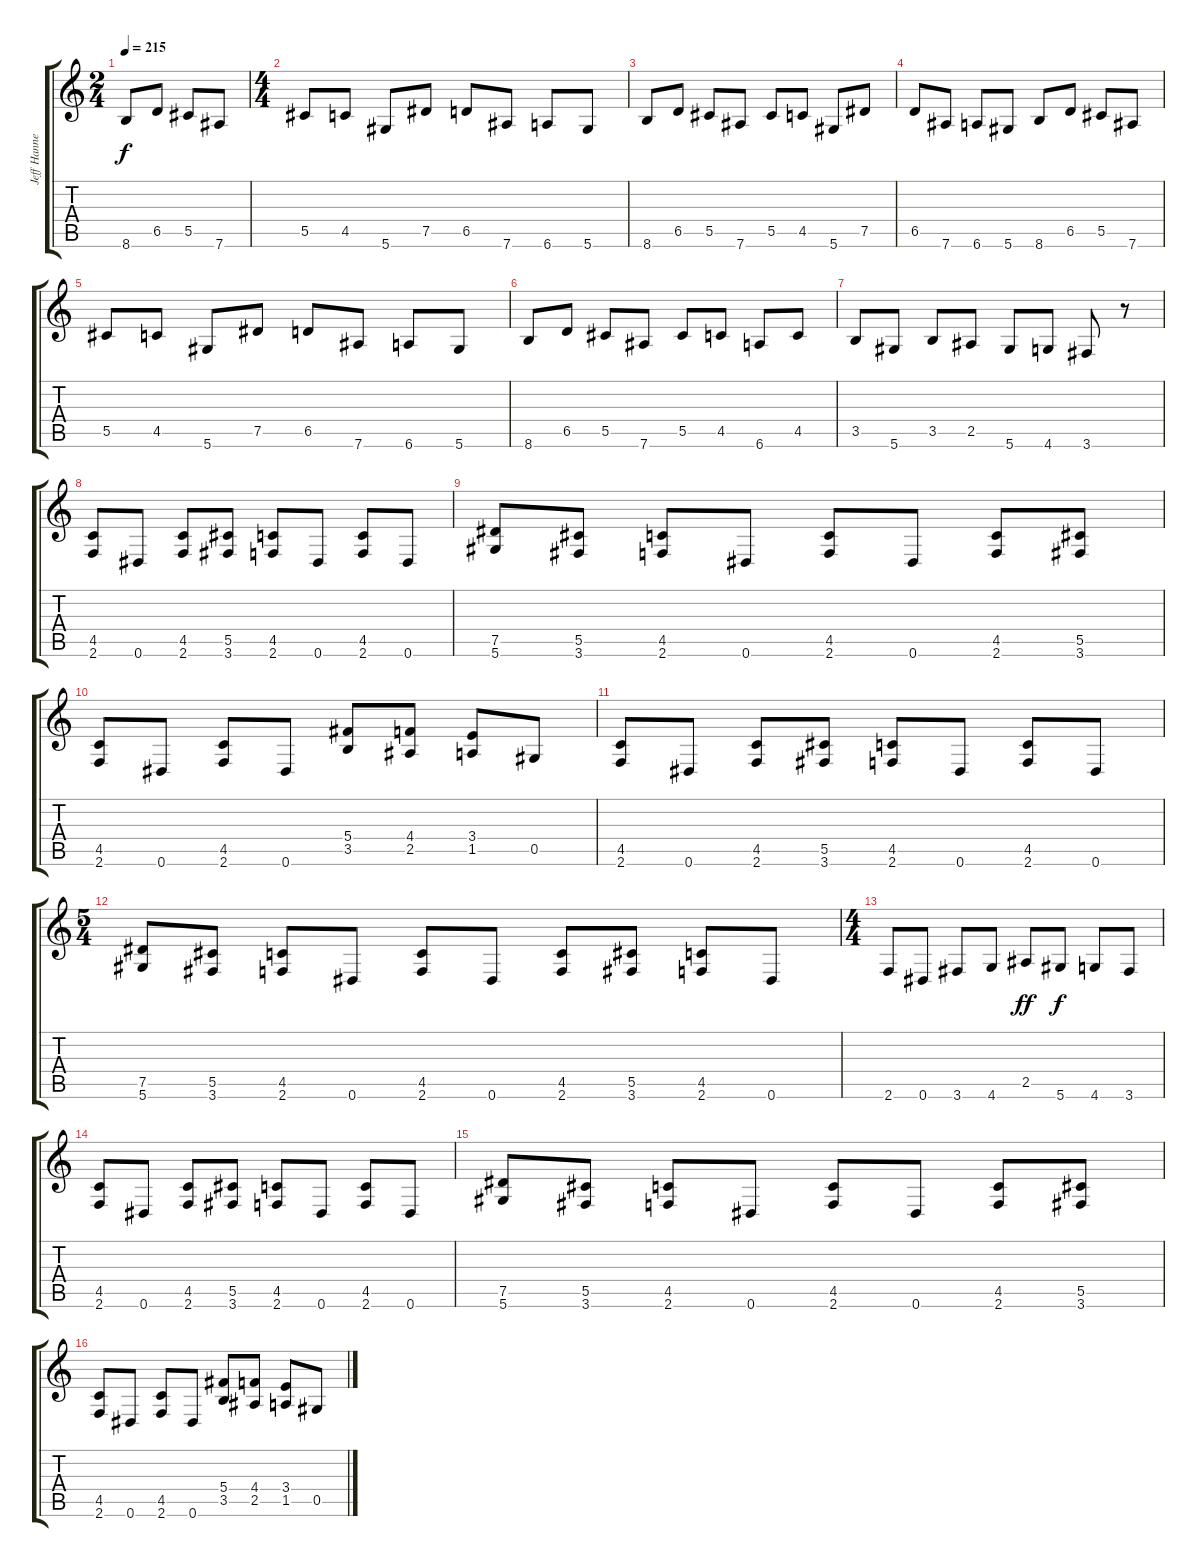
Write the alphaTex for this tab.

\track ("Jeff Hannemann" "Jeff Hanne") {instrument distortionguitar}
\staff {score tabs}
\tuning (Eb4 Bb3 Gb3 Db3 Ab2 Eb2) {hide}
\ts (2 4)
\tempo 215
\clef g2
\ks c
8.6.8{dy f instrument distortionguitar} 6.5.8 5.5.8 7.6.8 |
\ts (4 4)
5.5.8 4.5.8 5.6.8 7.5.8 6.5.8 7.6.8 6.6.8 5.6.8 |
8.6.8 6.5.8 5.5.8 7.6.8 5.5.8 4.5.8 5.6.8 7.5.8 |
6.5.8 7.6.8 6.6.8 5.6.8 8.6.8 6.5.8 5.5.8 7.6.8 |
5.5.8 4.5.8 5.6.8 7.5.8 6.5.8 7.6.8 6.6.8 5.6.8 |
8.6.8 6.5.8 5.5.8 7.6.8 5.5.8 4.5.8 6.6.8 4.5.8 |
3.5.8 5.6.8 3.5.8 2.5.8 5.6.8 4.6.8 3.6.8 r.8 |
(4.5 2.6).8 0.6.8 (4.5 2.6).8 (5.5 3.6).8 (4.5 2.6).8 0.6.8 (4.5 2.6).8 0.6.8 |
(7.5 5.6).8 (5.5 3.6).8 (4.5 2.6).8 0.6.8 (4.5 2.6).8 0.6.8 (4.5 2.6).8 (5.5 3.6).8 |
(4.5 2.6).8 0.6.8 (4.5 2.6).8 0.6.8 (5.4 3.5).8 (4.4 2.5).8 (3.4 1.5).8 0.5.8 |
(4.5 2.6).8 0.6.8 (4.5 2.6).8 (5.5 3.6).8 (4.5 2.6).8 0.6.8 (4.5 2.6).8 0.6.8 |
\ts (5 4)
(7.5 5.6).8 (5.5 3.6).8 (4.5 2.6).8 0.6.8 (4.5 2.6).8 0.6.8 (4.5 2.6).8 (5.5 3.6).8 (4.5 2.6).8 0.6.8 |
\ts (4 4)
2.6.8 0.6.8 3.6.8 4.6.8 2.5.8{dy ff} 5.6.8{dy f} 4.6.8 3.6.8 |
(4.5 2.6).8 0.6.8 (4.5 2.6).8 (5.5 3.6).8 (4.5 2.6).8 0.6.8 (4.5 2.6).8 0.6.8 |
(7.5 5.6).8 (5.5 3.6).8 (4.5 2.6).8 0.6.8 (4.5 2.6).8 0.6.8 (4.5 2.6).8 (5.5 3.6).8 |
(4.5 2.6).8 0.6.8 (4.5 2.6).8 0.6.8 (5.4 3.5).8 (4.4 2.5).8 (3.4 1.5).8 0.5.8
